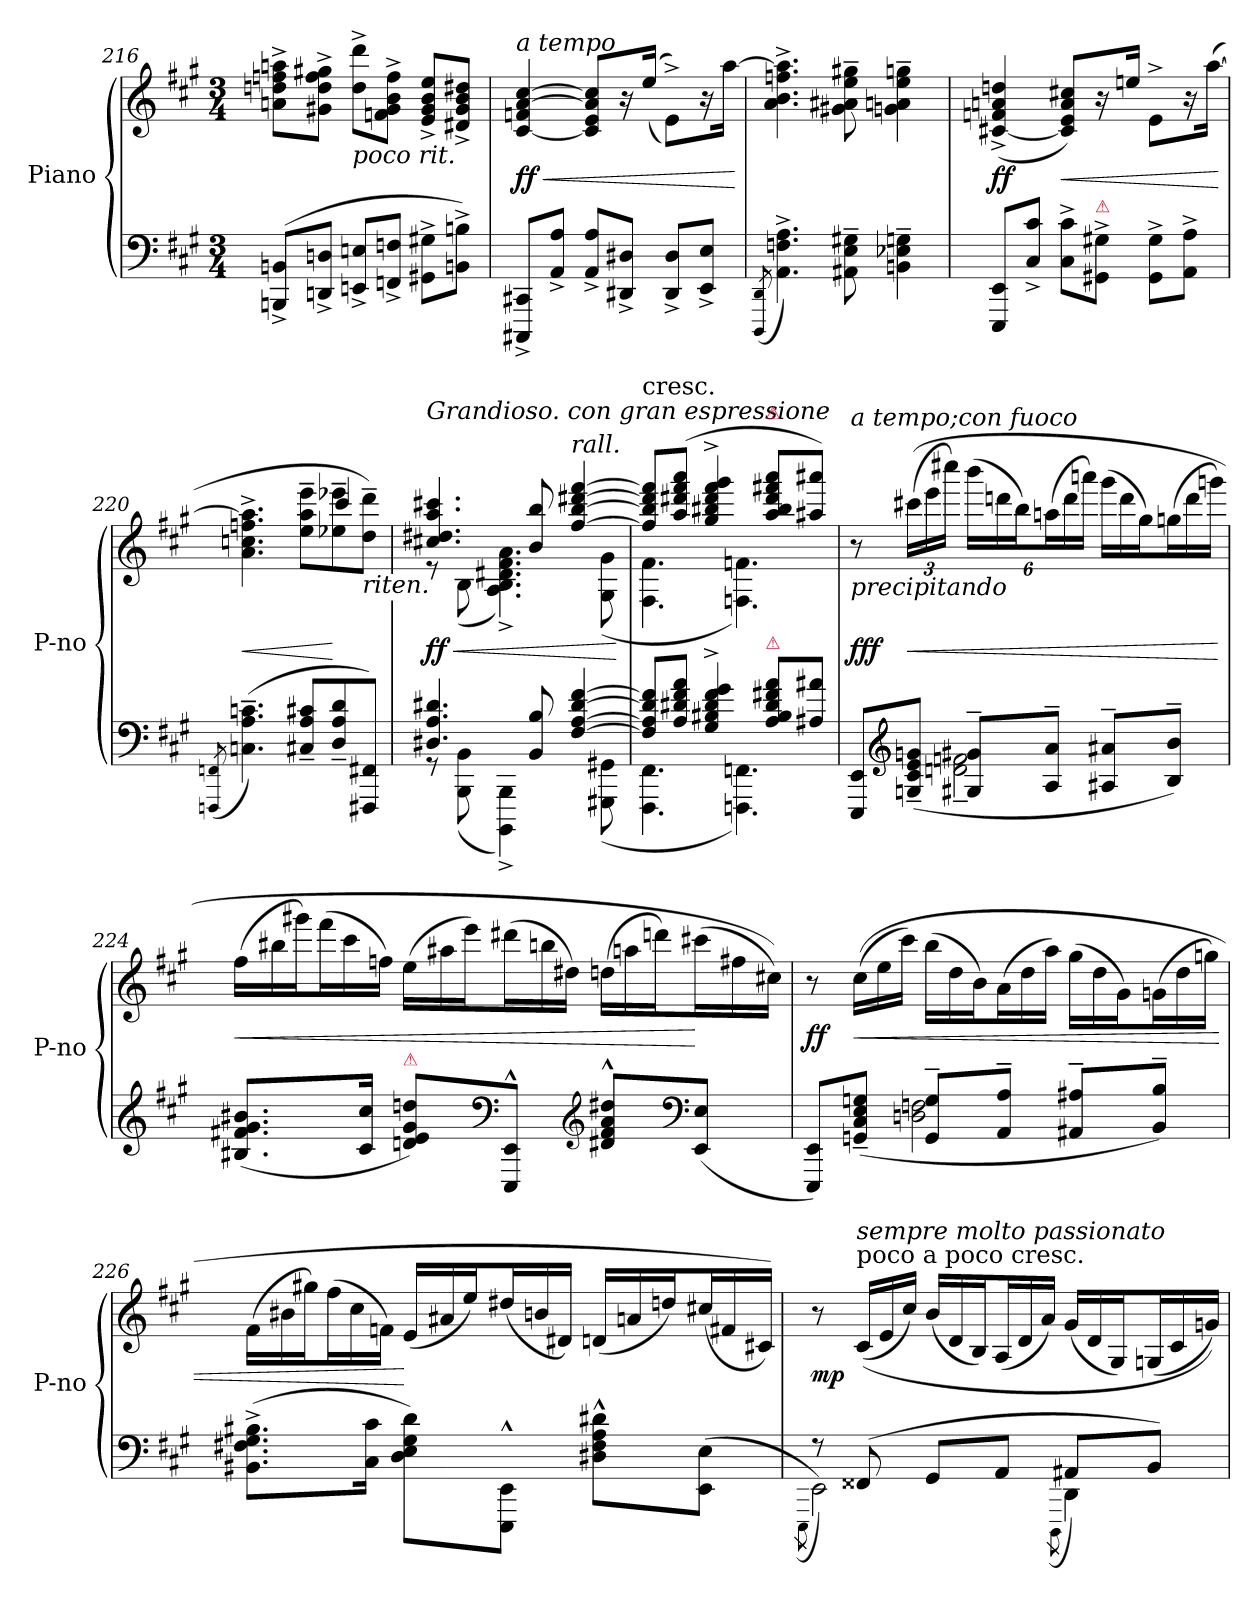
**kern	**kern	**dynam
*part2	*part1	*part1
*staff2	*staff1	*staff1
*I"Piano	*I"Piano	*
*I'P-no	*I'P-no	*
*clefF4	*clefG2	*
*k[f#c#g#]	*k[f#c#g#]	*
*M3/4	*M3/4	*
=216	=216	=216
(8BBBn^/ 8BBn^/L	8an^\ 8ddn^\ 8ffn^\ 8aan^\L	.
8DDn^/ 8Dn^/J	8g#X^\ 8dd^\ 8ff^\ 8gg#X^\J	.
!	!LO:TX:b:i:t=poco rit.	!
8EEn^/ 8En^/L	8dd^\ 8ddd^\L	.
8FFn^/ 8Fn^/J	8fn^\ 8g#^\ 8b^\ 8ff^\J	.
8GG#X^\ 8G#X^\L	8e^/ 8g#^/ 8b^/ 8ee^/L	.
8BBn^\ 8Bn^\J)	8d#X^/ 8g#^/ 8b^/ 8dd#X^/J	.
=217	=217	=217
!	!LO:TX:a:i:t=a tempo	!
!	!	!LO:HP:b
8CCC#X^/ 8CC#X^/L	[4c#/ 4fn/ [4a/ [4cc#/	< ff
8AA^/ 8A^/J	.	.
8AA^/ 8A^/L	8c#]/ 8e/ 8a]/ 8cc#]/L	.
8DD#X^/ 8D#X^/J	16r	.
.	(<(>16ee/Jk	.
8DD#^/ 8D#^/L	8e^\L))	.
8EE^/ 8E^/J	16r	.
.	[16aa\Jk	.
.	.	[
=218	=218	=218
(8qDDD/ 8qDD/	.	.
4.AA^\ 4.Fn^\ 4.A^\)	4.a^\ 4.b^\ 4.ffn^\ 4.aa]^\	.
8AA#X~\ 8E~\ 8G#X~\	8g#X~\ 8a#X~\ 8ee~\ 8gg#X~\	.
4BBn~\ 4E-X~\ 4Gn~\	4gn~\ 4an~\ 4ee~\ 4ggn~\	.
=219	=219	=219
8EEE/ 8EE/L	(>[4c#X^/ 4fn^/ 4an^/ 4ddn^/	ff
8C#^/ 8c#^/J	.	.
!	!	!LO:HP:b
8C#^\ 8c#^\L	8c#]/ 8e/ 8a/ 8cc#X/L)	<
!LO:TX:a:color=crimson:t=⚠	!	!
8GG#X^\ 8G#X^\J	16r	.
.	16een/Jk	.
8GG#^\ 8G#^\L	8e^\L	.
8AA^\ 8A^\J	16r	.
.	([16aa\Jk	.
.	.	[
=220	=220	=220
(8qFFFn/ 8qFFn/	.	.
*	*^	*
!	!	!	!LO:HP:b
(4.Cn~\ 4.A~\ 4.cn~\)	4.a^\ 4.ccn^\ 4.ffn^\ 4.aa]^\	2ryy	<
8C#X~/ 8A~/ 8c#X~/L	8ee~\ 8aa~\ 8eee~\L	.	.
8D~/ 8A~/ 8d~/	8ee-X~\ 8eee-X~\	4ccc#/	[
!	!LO:TX:b:i:t=riten.	!	!
8FFF#X/ 8FF#X/J)	8dd~\ 8ddd~\J)	.	.
=221	=221	=221	=221
*^	*	*	*
!	!	!LO:TX:a:i:t=Grandioso. con gran espressione	!	!
!	!	!	!	!LO:HP:b
4.D#X/ 4.A/ 4.d#X/	8r	4.cc#X/ 4.dd#X/ 4.aa/ 4.ccc#X/	8r	< ff
.	(8BBB\ 8BB\	.	(8B\	.
.	4BBBB^\ 4BBB^\)	.	4.A^\ 4.B^\ 4.d#X^\ 4.f#^\ 4.a^\)	.
8BB/ 8B/	.	8b/ 8bb/	.	.
!	!	!LO:TX:a:i:t=rall.	!	!
[4F#/ [4A/ [4d#/ [4f#/	8ryy	[4ff#/ [4bb/ [4ddd#X/ [4fff#/	.	.
.	(8GGG#X\ 8GG#X\	.	(>8G#\ 8g#\	.
*v	*v	*	*	*
*	*v	*v	*
.	.	[
=222	=222	=222
*^	*^	*
!	!	!LO:TX:t=cresc.	!	!
8F#]/ 8A]/ 8d#]/ 8f#]/L	4.FFF#\ 4.FF#\	8ff#]/ 8bb]/ 8ddd#]/ 8fff#]/L	4.F#\ 4.f#\	.
8A/ 8d#X/ 8f#/ 8a/J	.	(8aa/ 8ddd#X/ 8fff#/ 8aaa/J	.	.
4G#^/ 4B#X^/ 4d#^/ 4f#^/ 4g#^/	.	4gg#^/ 4bb#X^/ 4ddd#^/ 4fff#^/ 4ggg#^/	.	.
.	4.FFFn\ 4.FFn\)	.	4.Fn\ 4.fn\)	.
!	!	!LO:TX:a:color=crimson:t=⚠	!	!
!LO:TX:a:color=crimson:t=⚠	!	!	!	!
8A/ 8B#/ 8d#/ 8f#X/ 8a/L	.	8aa/ 8bb#/ 8ddd#/ 8fff#X/ 8aaa/L	.	.
8A#X/ 8a#X/J	.	8aa#X/ 8aaa#X/J)	.	.
*	*	*v	*v	*
=223	=223	=223	=223
!	!	!LO:TX:b:i:t=precipitando	!
!	!	!LO:TX:a:i:t=a tempo;con fuoco	!
8EEE/ 8EE/L	8ryy	8r	fff
*clefG2	*	*	*
!	!	!	!LO:HP:b
(>8Gn~/ 8c#~/ 8e~/ 8gn~/J	8ryy	((24ccc#X\LL	<
.	.	24eee\	.
.	.	24cccc#X\JJ)	.
8G#X~/ 8g#X~/L	2dn~\ 2fn~\	(24bbb\LL	.
.	.	24dddn\	.
.	.	24bb\J)	.
8A~/ 8a~/J	.	(24aan\L	.
.	.	24ddd\	.
.	.	24aaan\JJ)	.
*	*	*Xtuplet	*
8A#X~/ 8a#X~/L	.	(24ggg#\LL	.
.	.	24ddd\	.
.	.	24gg#\J)	.
8B~/ 8b~/J)	.	(24ggn\L	.
.	.	24ddd\	.
.	.	24gggn\JJ)	.
*v	*v	*	*
.	.	[
=224	=224	=224
!	!	!LO:HP:b
(8.B#X/ 8.f#X/ 8.g#/ 8.b#X/L	(24ff#\LL	<
.	24bb#X\	.
.	24ggg#X\J)	.
.	(24fff#\L	.
.	24ccc#\	.
16c#/ 16cc#/Jk	.	.
.	24ffn\JJ)	.
!LO:TX:a:color=crimson:t=⚠	!	!
8dn/ 8e/ 8g#/ 8ddn/L)	(24ee\LL	.
.	24aa#X\	.
.	24eee\J)	.
*clefF4	*	*
8EEE^^</ 8EE^^</J	(24ddd#X\L	.
.	24bbn\	.
.	24dd#X\JJ)	.
*clefG2	*	*
8d#X^^</ 8f#^^</ 8a^^</ 8dd#X^^</L	(24ddn\LL	.
.	24aan\	.
.	24dddn\J)	.
*clefF4	*	*
(8EE/ 8E/J	(24ccc#X\L	[
.	24ff#X\	.
.	24cc#X\JJ))	.
=225	=225	=225
*^	*	*
8EEE/ 8EE/L)	4ryy	8r	ff
!	!	!	!LO:HP:b
(>8GGn~/ 8C#~/ 8E~/ 8Gn~/J	.	((24cc#\LL	<
.	.	24ee\	.
.	.	24ccc#\JJ)	.
8GG~/ 8G~/L	2Dn\ 2Fn\	(24bb\LL	.
.	.	24dd\	.
.	.	24b\J)	.
8AA~/ 8A~/J	.	(24a\L	.
.	.	24dd\	.
.	.	24aa\JJ)	.
8AA#X~/ 8A#X~/L	.	(24gg#\LL	.
.	.	24dd\	.
.	.	24g#\J)	.
8BB~/ 8B~/J)	.	(24gn\L	.
.	.	24dd\	.
.	.	24ggn\JJ)	.
*v	*v	*	*
=226	=226	=226
(8.BB#X^\ 8.F#X^\ 8.G#^\ 8.B#X^\L	(24f#\LL	.
.	24b#X\	.
.	24gg#X\J)	.
.	(24ff#\L	.
.	24cc#\	.
16C#\ 16c#\Jk	.	.
.	24fn\JJ)	.
8D\ 8E\ 8G#\ 8d\L)	(24e/LL	[
.	24a#X/	.
.	24ee/J)	.
8EEE^^\ 8EE^^\J	(24dd#X/L	.
.	24bn/	.
.	24d#X/JJ)	.
8D#X^^\ 8F#^^\ 8A^^\ 8d#X^^\L	(24dn/LL	.
.	24an/	.
.	24ddn/J)	.
(8EE\ 8E\J	(24cc#X/L	.
.	24f#X/	.
.	24c#X/JJ))	.
=227	=227	=227
*^	*	*
.	(8qEEE\	.	.
8r	2EE\))	8r	mp
!	!	!LO:TX:t=poco a poco cresc.	!
!	!	!LO:TX:a:i:t=sempre molto passionato	!
(8FF##X/	.	((24c#/LL	.
.	.	24e/	.
.	.	24cc#/JJ)	.
8GG#/L	.	(24b/LL	.
.	.	24d/	.
.	.	24B/J)	.
8AA/J	.	(24A/L	.
.	.	24d/	.
.	.	24a/JJ)	.
.	(8qDDD\	.	.
8AA#X/L	4DD\)	(24g#/LL	.
.	.	24d/	.
.	.	24G#/J)	.
8BB/J)	.	(24Gn/L	.
.	.	24c#/	.
.	.	24gn/JJ))	.
*v	*v	*	*
=	=	=
*-	*-	*-
